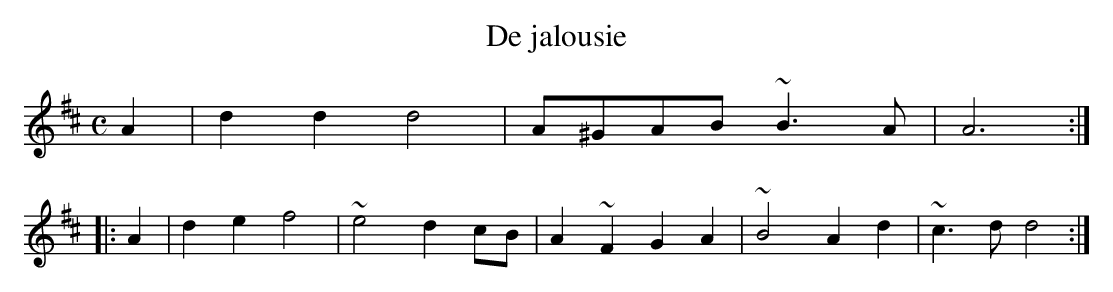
X:1
T:De jalousie
M:C
K:Dmaj
A2|d2d2d4|A^GAB~B3A|A6:|
|:A2|d2e2f4|~e4d2cB|A2~F2G2A2|~B4A2d2|~c3dd4:|
